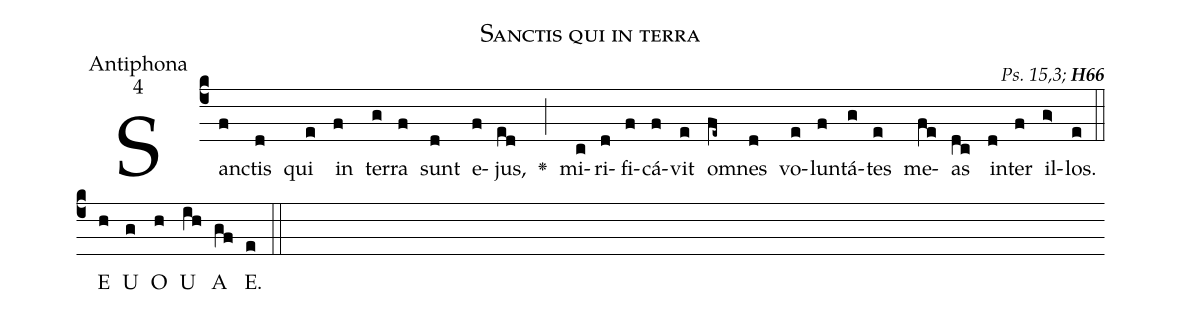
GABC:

name:Sanctis qui in terra;
office-part:Antiphona;
mode:4;
commentary: {\itshape\mdseries Ps.\ 15,3;\/} {\bfseries H66};
%%
(c4)San(f)ctis(d) qui(e) in(f) ter(g)ra(f) sunt(d) e(f)jus,(ed) <v>\greheightstar</v>(;) mi(c)ri(d)fi(f)cá(f)vit(e) om(fe~)nes(d) vo(e)lun(f)tá(g)tes(e) me(fe)as(dc) in(d)ter(f) il(g>)los.(e) (::) <eu> E(h) U(g) O(h) U(ih) A(gf) E.(e) </eu> (::)
